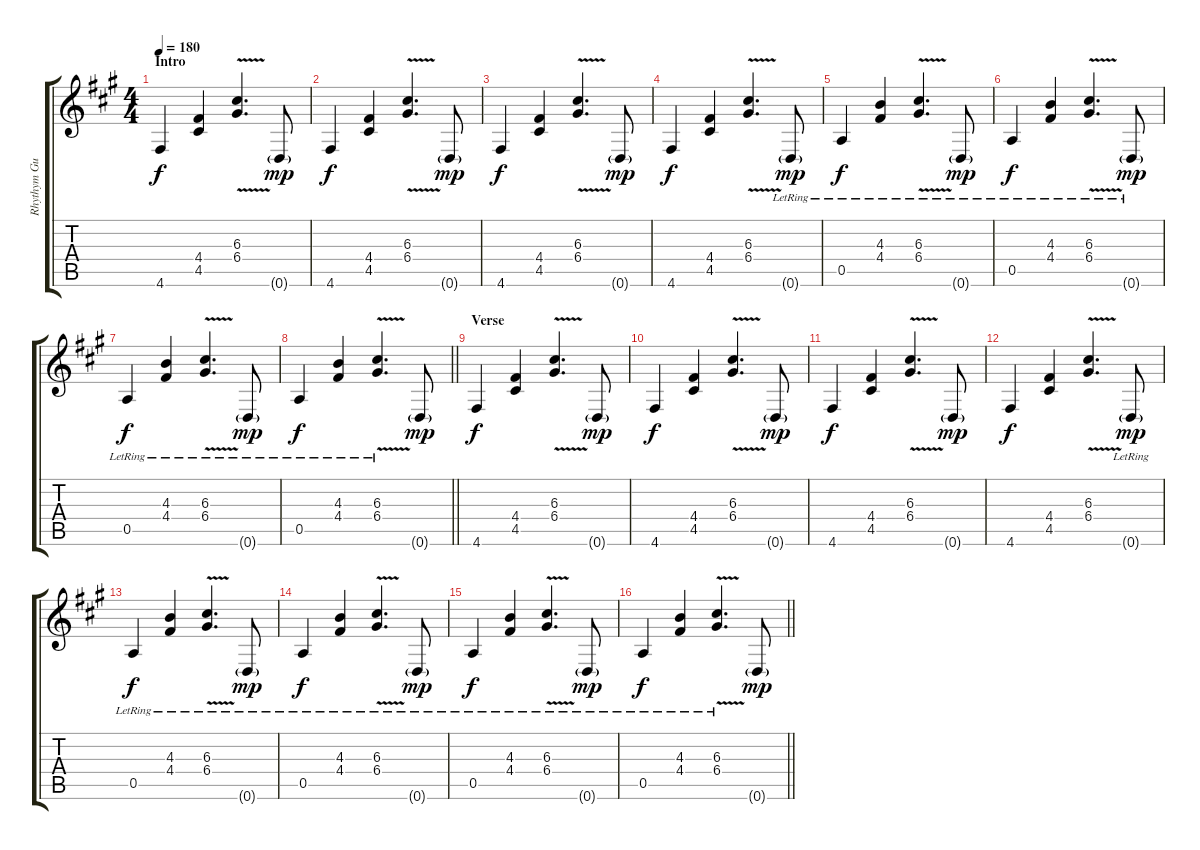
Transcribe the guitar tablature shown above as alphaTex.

\track ("Rhythym Guitar (Adam Gontier)" "Rhythym Gu") {instrument acousticguitarsteel}
\staff {score tabs}
\tuning (E4 B3 G3 D3 A2 D2) {hide}
\ts (4 4)
\section ("" "Intro")
\tempo 180
\clef g2
\ks f#minor
4.6.4{dy f instrument acousticguitarsteel} (4.4 4.5).4 (6.3{v} 6.4{v}).4{d} 0.6{g}.8{dy mp} |
4.6.4{dy f} (4.4 4.5).4 (6.3{v} 6.4{v}).4{d} 0.6{g}.8{dy mp} |
4.6.4{dy f} (4.4 4.5).4 (6.3{v} 6.4{v}).4{d} 0.6{g}.8{dy mp} |
4.6.4{dy f} (4.4 4.5).4 (6.3{v} 6.4{v}).4{d} 0.6{g lr}.8{dy mp} |
0.5{lr}.4{dy f} (4.3{lr} 4.4{lr}).4 (6.3{v lr} 6.4{v lr}).4{d} 0.6{g lr}.8{dy mp} |
0.5{lr}.4{dy f} (4.3{lr} 4.4{lr}).4 (6.3{v lr} 6.4{v lr}).4{d} 0.6{g lr}.8{dy mp} |
0.5{lr}.4{dy f} (4.3{lr} 4.4{lr}).4 (6.3{v lr} 6.4{v lr}).4{d} 0.6{g lr}.8{dy mp} |
\barLineRight lightlight
0.5{lr}.4{dy f} (4.3{lr} 4.4{lr}).4 (6.3{v lr} 6.4{v lr}).4{d} 0.6{g}.8{dy mp} |
\section ("" "Verse")
4.6.4{dy f} (4.4 4.5).4 (6.3{v} 6.4{v}).4{d} 0.6{g}.8{dy mp} |
4.6.4{dy f} (4.4 4.5).4 (6.3{v} 6.4{v}).4{d} 0.6{g}.8{dy mp} |
4.6.4{dy f} (4.4 4.5).4 (6.3{v} 6.4{v}).4{d} 0.6{g}.8{dy mp} |
4.6.4{dy f} (4.4 4.5).4 (6.3{v} 6.4{v}).4{d} 0.6{g lr}.8{dy mp} |
0.5{lr}.4{dy f} (4.3{lr} 4.4{lr}).4 (6.3{v lr} 6.4{v lr}).4{d} 0.6{g lr}.8{dy mp} |
0.5{lr}.4{dy f} (4.3{lr} 4.4{lr}).4 (6.3{v lr} 6.4{v lr}).4{d} 0.6{g lr}.8{dy mp} |
0.5{lr}.4{dy f} (4.3{lr} 4.4{lr}).4 (6.3{v lr} 6.4{v lr}).4{d} 0.6{g lr}.8{dy mp} |
\barLineRight lightlight
0.5{lr}.4{dy f} (4.3{lr} 4.4{lr}).4 (6.3{v lr} 6.4{v lr}).4{d} 0.6{g}.8{dy mp}
